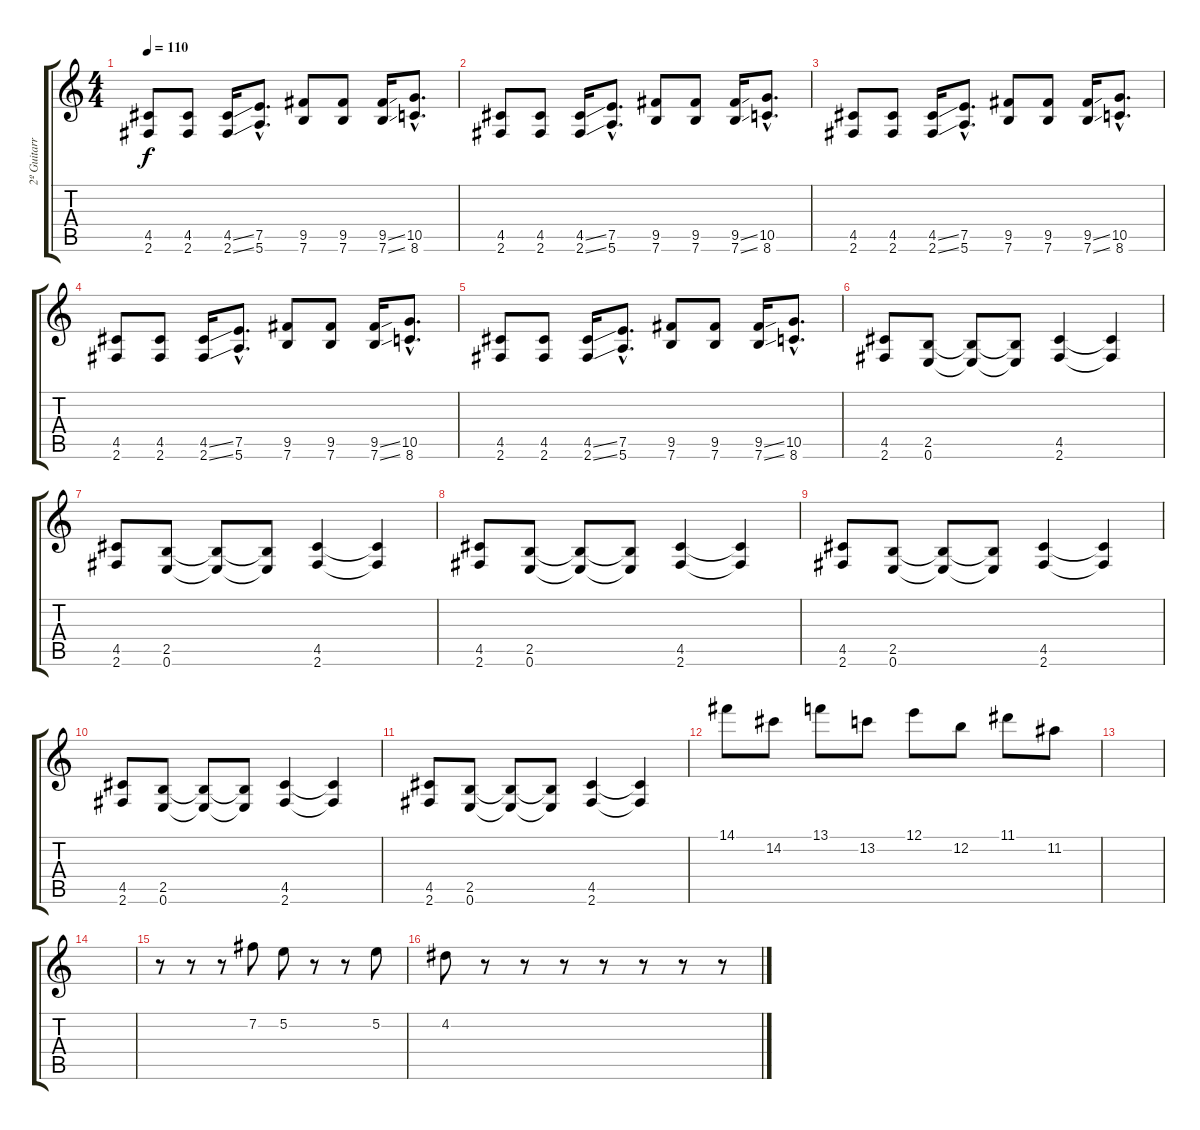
\track ("2º Guitarra" "2º Guitarr") {instrument overdrivenguitar}
\staff {score tabs}
\tuning (E4 B3 G3 D3 A2 E2) {hide}
\ts (4 4)
\tempo 110
\clef g2
\ks c
(4.5 2.6).8{dy f instrument distortionguitar} (4.5 2.6).8 (4.5{ss} 2.6{ss}).16 (7.5{hac} 5.6{hac}).8{d} (9.5 7.6).8 (9.5 7.6).8 (9.5{ss} 7.6{ss}).16 (10.5{hac} 8.6{hac}).8{d} |
(4.5 2.6).8{instrument distortionguitar} (4.5 2.6).8 (4.5{ss} 2.6{ss}).16 (7.5{hac} 5.6{hac}).8{d} (9.5 7.6).8 (9.5 7.6).8 (9.5{ss} 7.6{ss}).16 (10.5{hac} 8.6{hac}).8{d} |
(4.5 2.6).8{instrument distortionguitar} (4.5 2.6).8 (4.5{ss} 2.6{ss}).16 (7.5{hac} 5.6{hac}).8{d} (9.5 7.6).8 (9.5 7.6).8 (9.5{ss} 7.6{ss}).16 (10.5{hac} 8.6{hac}).8{d} |
(4.5 2.6).8{instrument distortionguitar} (4.5 2.6).8 (4.5{ss} 2.6{ss}).16 (7.5{hac} 5.6{hac}).8{d} (9.5 7.6).8 (9.5 7.6).8 (9.5{ss} 7.6{ss}).16 (10.5{hac} 8.6{hac}).8{d} |
(4.5 2.6).8{instrument distortionguitar} (4.5 2.6).8 (4.5{ss} 2.6{ss}).16 (7.5{hac} 5.6{hac}).8{d} (9.5 7.6).8 (9.5 7.6).8 (9.5{ss} 7.6{ss}).16 (10.5{hac} 8.6{hac}).8{d} |
(4.5 2.6).8 (2.5 0.6).8 (2.5{t} 0.6{t}).8 (2.5{t} 0.6{t}).8 (4.5 2.6).4 (4.5{t} 2.6{t}).4 |
(4.5 2.6).8 (2.5 0.6).8 (2.5{t} 0.6{t}).8 (2.5{t} 0.6{t}).8 (4.5 2.6).4 (4.5{t} 2.6{t}).4 |
(4.5 2.6).8 (2.5 0.6).8 (2.5{t} 0.6{t}).8 (2.5{t} 0.6{t}).8 (4.5 2.6).4 (4.5{t} 2.6{t}).4 |
(4.5 2.6).8 (2.5 0.6).8 (2.5{t} 0.6{t}).8 (2.5{t} 0.6{t}).8 (4.5 2.6).4 (4.5{t} 2.6{t}).4 |
(4.5 2.6).8 (2.5 0.6).8 (2.5{t} 0.6{t}).8 (2.5{t} 0.6{t}).8 (4.5 2.6).4 (4.5{t} 2.6{t}).4 |
(4.5 2.6).8 (2.5 0.6).8 (2.5{t} 0.6{t}).8 (2.5{t} 0.6{t}).8 (4.5 2.6).4 (4.5{t} 2.6{t}).4 |
14.1.8 14.2.8 13.1.8 13.2.8 12.1.8 12.2.8 11.1.8 11.2.8 |
|
|
r.8 r.8 r.8 7.2.8 5.2.8 r.8 r.8 5.2.8 |
4.2.8 r.8 r.8 r.8 r.8 r.8 r.8 r.8
